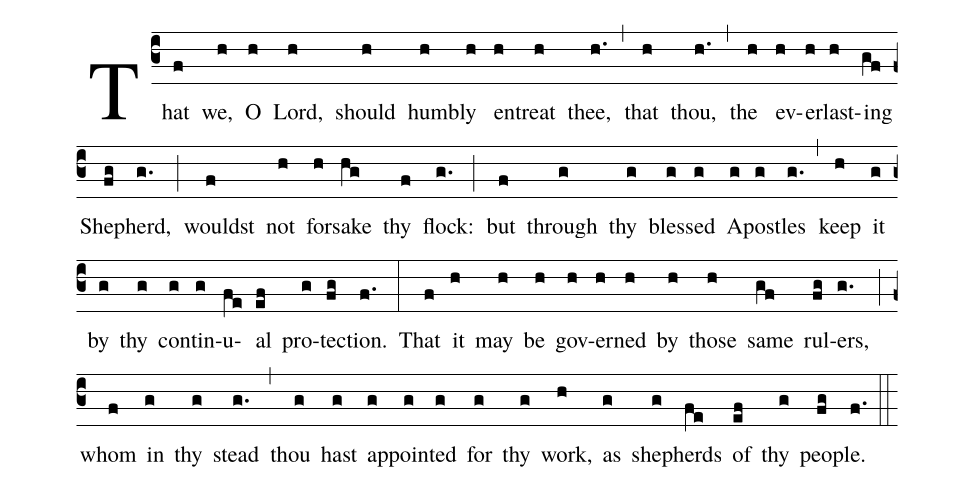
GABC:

%%
(c3)That(f) we,(h) O(h) Lord,(h) should(h) hum(h)bly(h) en(h)treat(h) thee,(h.) (,) that(h) thou,(h.) (,) the(h) ev(h)er(h)last(h)ing(gf) Shep(fg)herd,(g.) (;) wouldst(f) not(h) for(h)sake(hg) thy(f) flock:(g.) (;) but(f) through(g) thy(g) bless(g)ed(g) A(g)pos(g)tles(g.) (,) keep(h) it(g) by(g) thy(g) con(g)tin(g)u(fe)al(ef) pro(g)tec(fg)tion.(f.) (:) That(f) it(h) may(h) be(h) gov(h)ern(h)ed(h) by(h) those(h) same(gf) rul(fg)ers,(g.) (;) whom(f) in(g) thy(g) stead(g.) (,) thou(g) hast(g) ap(g)point(g)ed(g) for(g) thy(g) work,(h) as(g) shep(g)herds(fe) of(ef) thy(g) peo(fg)ple.(f.) (::)
